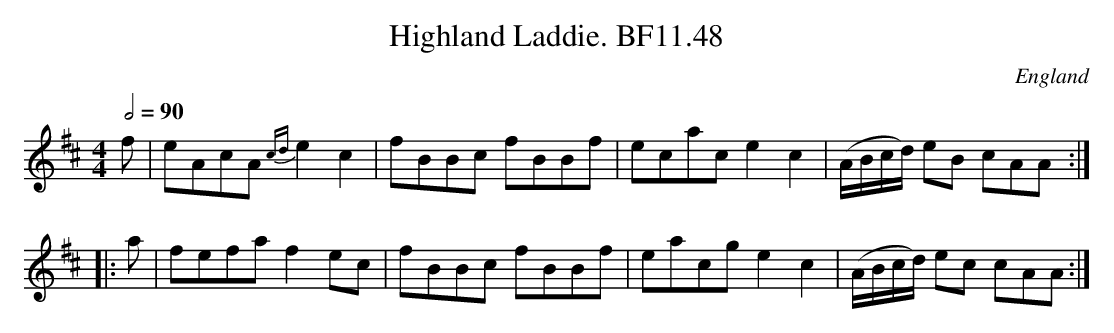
X:1
T:Highland Laddie. BF11.48
M:4/4
Q:1/2=90
O:England
notC:Hand of James Lishman
K:D major
f|eAcA {cd}e2c2|fBBc fBBf|ecace2c2|(A/B/c/d/) eB cAA:|!
|:a|fefaf2ec|fBBc fBBf|eacge2c2|(A/B/c/d/) ec cAA:|
